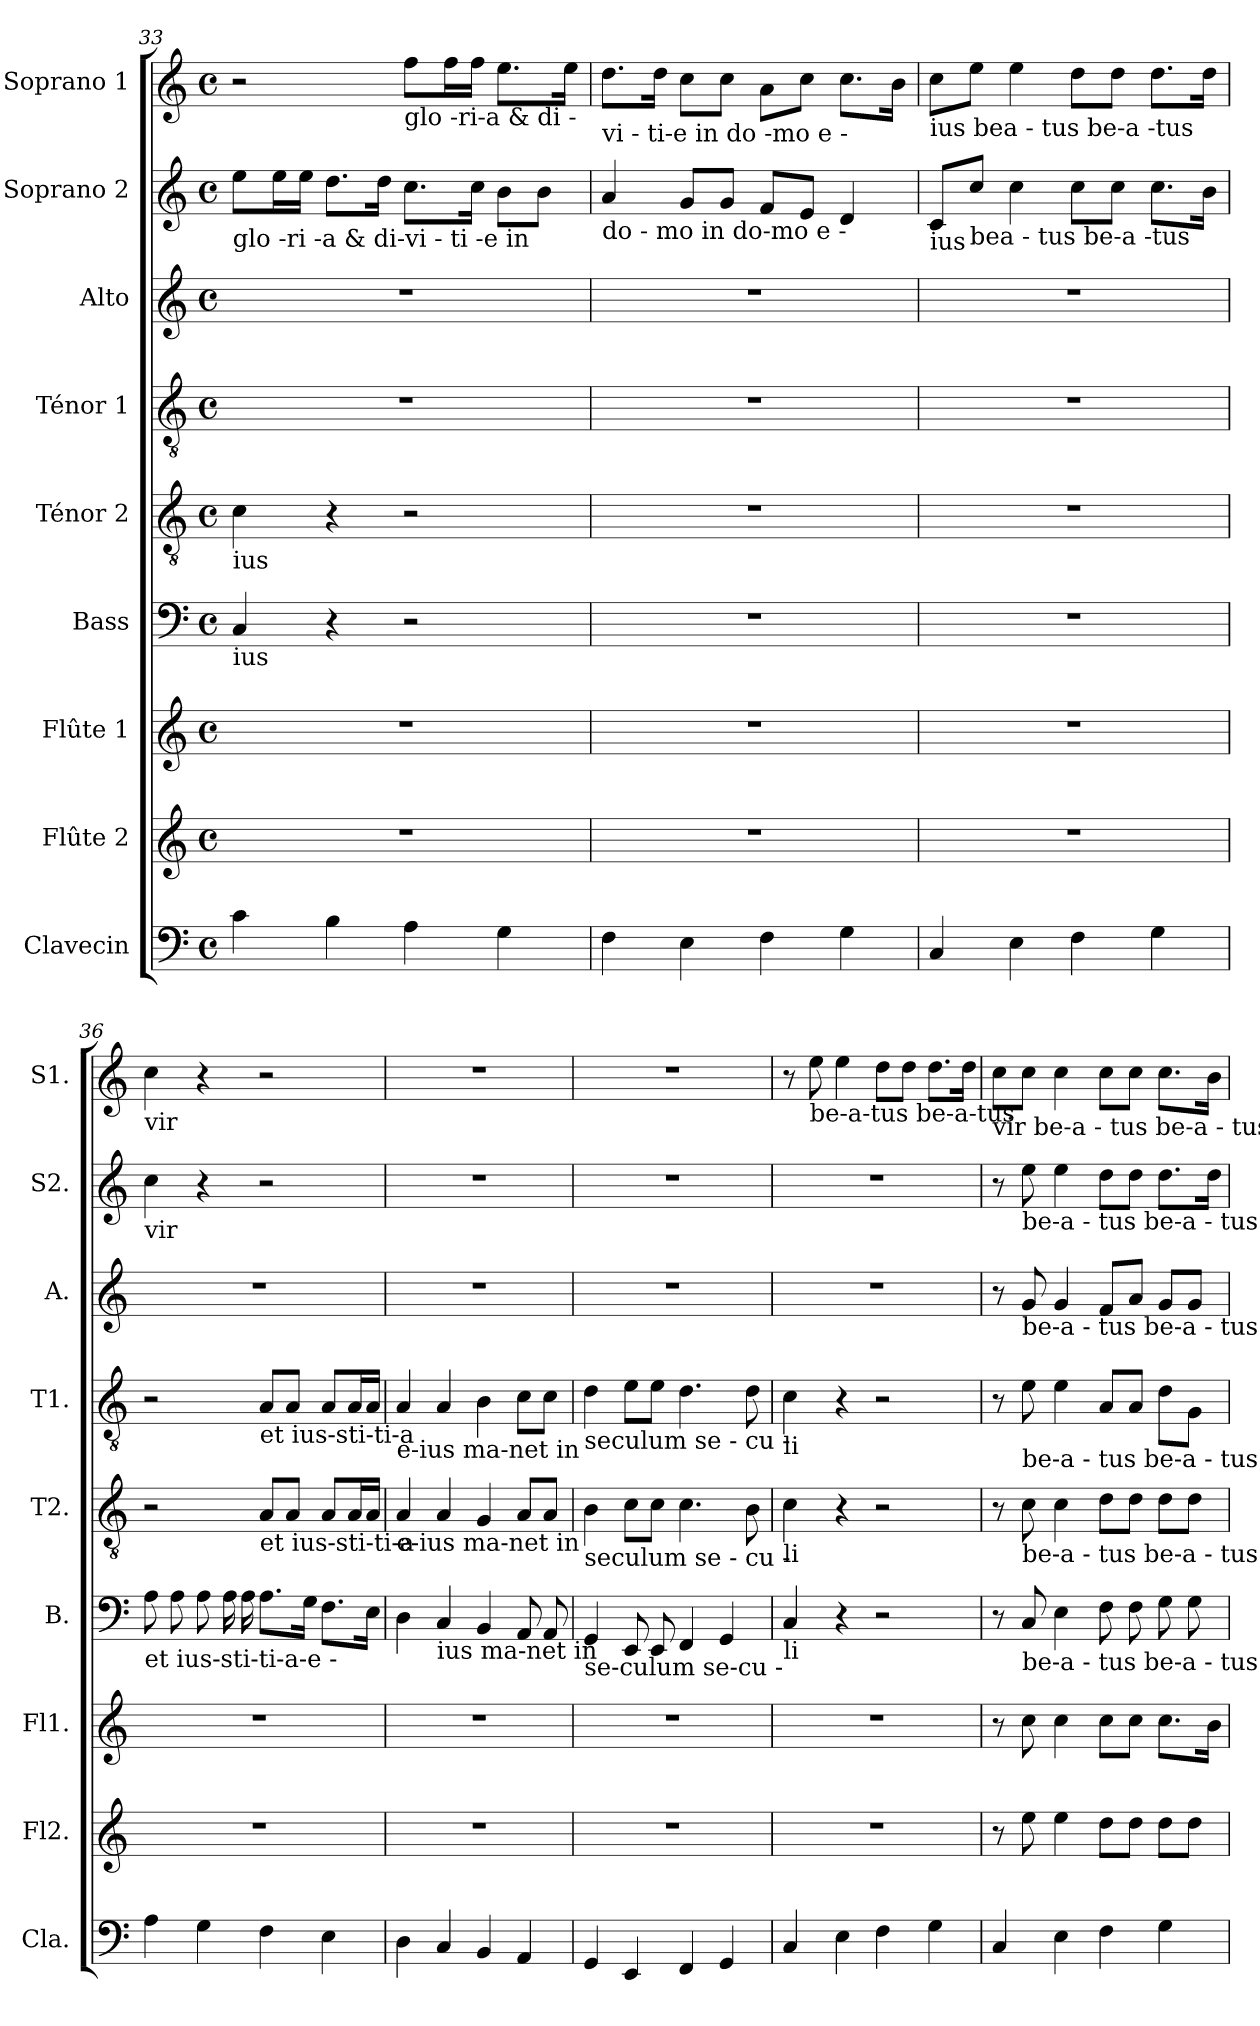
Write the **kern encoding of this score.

**kern	**kern	**kern	**kern	**kern	**kern	**kern	**kern	**kern
*part9	*part8	*part7	*part6	*part5	*part4	*part3	*part2	*part1
*staff9	*staff8	*staff7	*staff6	*staff5	*staff4	*staff3	*staff2	*staff1
*I"Clavecin	*I"Flûte 2	*I"Flûte 1	*I"Bass	*I"Ténor 2	*I"Ténor 1	*I"Alto	*I"Soprano 2	*I"Soprano 1
*I'Cla.	*I'Fl2.	*I'Fl1.	*I'B.	*I'T2.	*I'T1.	*I'A.	*I'S2.	*I'S1.
*clefF4	*clefG2	*clefG2	*clefF4	*clefGv2	*clefGv2	*clefG2	*clefG2	*clefG2
*k[]	*k[]	*k[]	*k[]	*k[]	*k[]	*k[]	*k[]	*k[]
*M4/4	*M4/4	*M4/4	*M4/4	*M4/4	*M4/4	*M4/4	*M4/4	*M4/4
*met(c)	*met(c)	*met(c)	*met(c)	*met(c)	*met(c)	*met(c)	*met(c)	*met(c)
=33	=33	=33	=33	=33	=33	=33	=33	=33
!	!	!	!	!	!	!	!LO:TX:b:t=glo -ri -a  &    di-vi    -   ti -e    in	!
!	!	!	!	!LO:TX:b:t=ius	!	!	!	!
!	!	!	!LO:TX:b:t=ius	!	!	!	!	!
4c\	1r	1r	4C/	4c\	1r	1r	8ee\L	2r
.	.	.	.	.	.	.	16ee\L	.
.	.	.	.	.	.	.	16ee\JJ	.
4B\	.	.	4r	4r	.	.	8.dd\L	.
.	.	.	.	.	.	.	16dd\Jk	.
!	!	!	!	!	!	!	!	!LO:TX:b:t=glo -ri-a  &       di  -
4A\	.	.	2r	2r	.	.	8.cc\L	8ff\L
.	.	.	.	.	.	.	.	16ff\L
.	.	.	.	.	.	.	16cc\Jk	16ff\JJ
4G\	.	.	.	.	.	.	8b\L	8.ee\L
.	.	.	.	.	.	.	8b\J	.
.	.	.	.	.	.	.	.	16ee\Jk
!!LO:PB:g=z
=34	=34	=34	=34	=34	=34	=34	=34	=34
!	!	!	!	!	!	!	!	!LO:TX:b:t=vi - ti-e   in do -mo e   -
!	!	!	!	!	!	!	!LO:TX:b:t=do  -  mo in  do-mo e   -	!
4F\	1r	1r	1r	1r	1r	1r	4a/	8.dd\L
.	.	.	.	.	.	.	.	16dd\Jk
4E\	.	.	.	.	.	.	8g/L	8cc\L
.	.	.	.	.	.	.	8g/J	8cc\J
4F\	.	.	.	.	.	.	8f/L	8a\L
.	.	.	.	.	.	.	8e/J	8cc\J
4G\	.	.	.	.	.	.	4d/	8.cc\L
.	.	.	.	.	.	.	.	16b\Jk
=35	=35	=35	=35	=35	=35	=35	=35	=35
!	!	!	!	!	!	!	!	!LO:TX:b:t=ius bea  - tus be-a -tus
!	!	!	!	!	!	!	!LO:TX:b:t=ius	!
4C/	1r	1r	1r	1r	1r	1r	8c/L	8cc\L
!	!	!	!	!	!	!	!LO:TX:b:t=bea - tus be-a -tus	!
.	.	.	.	.	.	.	8cc/J	8ee\J
4E\	.	.	.	.	.	.	4cc\	4ee\
4F\	.	.	.	.	.	.	8cc\L	8dd\L
.	.	.	.	.	.	.	8cc\J	8dd\J
4G\	.	.	.	.	.	.	8.cc\L	8.dd\L
.	.	.	.	.	.	.	16b\Jk	16dd\Jk
=36	=36	=36	=36	=36	=36	=36	=36	=36
!	!	!	!	!	!	!	!	!LO:TX:b:t=vir
!	!	!	!	!	!	!	!LO:TX:b:t=vir	!
!	!	!	!LO:TX:b:t=et ius-sti-ti-a-e        -	!	!	!	!	!
4A\	1r	1r	8A\	2r	2r	1r	4cc\	4cc\
.	.	.	8A\	.	.	.	.	.
4G\	.	.	8A\	.	.	.	4r	4r
.	.	.	16A\	.	.	.	.	.
.	.	.	16A\	.	.	.	.	.
!	!	!	!	!	!LO:TX:b:t=et ius-sti-ti-a	!	!	!
!	!	!	!	!LO:TX:b:t=et ius-sti-ti-a	!	!	!	!
4F\	.	.	8.A\L	8A/L	8A/L	.	2r	2r
.	.	.	.	8A/J	8A/J	.	.	.
.	.	.	16G\Jk	.	.	.	.	.
4E\	.	.	8.F\L	8A/L	8A/L	.	.	.
.	.	.	.	16A/L	16A/L	.	.	.
.	.	.	16E\Jk	16A/JJ	16A/JJ	.	.	.
=37	=37	=37	=37	=37	=37	=37	=37	=37
!	!	!	!	!	!LO:TX:b:t=e-ius ma-net in	!	!	!
!	!	!	!	!LO:TX:b:t=e-ius ma-net in	!	!	!	!
4D\	1r	1r	4D\	4A/	4A/	1r	1r	1r
!	!	!	!LO:TX:b:t=ius ma-net in	!	!	!	!	!
4C/	.	.	4C/	4A/	4A/	.	.	.
4BB/	.	.	4BB/	4G/	4B\	.	.	.
4AA/	.	.	8AA/	8A/L	8c\L	.	.	.
.	.	.	8AA/	8A/J	8c\J	.	.	.
!!LO:PB:g=z
=38	=38	=38	=38	=38	=38	=38	=38	=38
!	!	!	!	!	!LO:TX:b:t=seculum se - cu -	!	!	!
!	!	!	!	!LO:TX:b:t=seculum se - cu -	!	!	!	!
!	!	!	!LO:TX:b:t=se-culum se-cu -	!	!	!	!	!
4GG/	1r	1r	4GG/	4B\	4d\	1r	1r	1r
4EE/	.	.	8EE/	8c\L	8e\L	.	.	.
.	.	.	8EE/	8c\J	8e\J	.	.	.
4FF/	.	.	4FF/	4.c\	4.d\	.	.	.
4GG/	.	.	4GG/	.	.	.	.	.
.	.	.	.	8B\	8d\	.	.	.
=39	=39	=39	=39	=39	=39	=39	=39	=39
!	!	!	!	!	!LO:TX:b:t=li	!	!	!
!	!	!	!	!LO:TX:b:t=li	!	!	!	!
!	!	!	!LO:TX:b:t=li	!	!	!	!	!
4C/	1r	1r	4C/	4c\	4c\	1r	1r	8r
!	!	!	!	!	!	!	!	!LO:TX:b:t=be-a-tus be-a-tus
.	.	.	.	.	.	.	.	8ee\
4E\	.	.	4r	4r	4r	.	.	4ee\
4F\	.	.	2r	2r	2r	.	.	8dd\L
.	.	.	.	.	.	.	.	8dd\J
4G\	.	.	.	.	.	.	.	8.dd\L
.	.	.	.	.	.	.	.	16dd\Jk
=40	=40	=40	=40	=40	=40	=40	=40	=40
!	!	!	!	!	!	!	!	!LO:TX:b:t=vir be-a  - tus be-a  -  tus
4C/	8r	8r	8r	8r	8r	8r	8r	8cc\L
!	!	!	!	!	!	!	!LO:TX:b:t=be-a  - tus be-a  -  tus	!
!	!	!	!	!	!	!LO:TX:b:t=be-a  - tus be-a - tus	!	!
!	!	!	!	!	!LO:TX:b:t=be-a  - tus be-a - tus	!	!	!
!	!	!	!	!LO:TX:b:t=be-a  - tus be-a - tus	!	!	!	!
!	!	!	!LO:TX:b:t=be-a  - tus be-a - tus	!	!	!	!	!
.	8ee\	8cc\	8C/	8c\	8e\	8g/	8ee\	8cc\J
4E\	4ee\	4cc\	4E\	4c\	4e\	4g/	4ee\	4cc\
4F\	8dd\L	8cc\L	8F\	8d\L	8A/L	8f/L	8dd\L	8cc\L
.	8dd\J	8cc\J	8F\	8d\J	8A/J	8a/J	8dd\J	8cc\J
4G\	8dd\L	8.cc\L	8G\	8d\L	8d\L	8g/L	8.dd\L	8.cc\L
.	8dd\J	.	8G\	8d\J	8G\J	8g/J	.	.
.	.	16b\Jk	.	.	.	.	16dd\Jk	16b\Jk
=	=	=	=	=	=	=	=	=
*-	*-	*-	*-	*-	*-	*-	*-	*-
